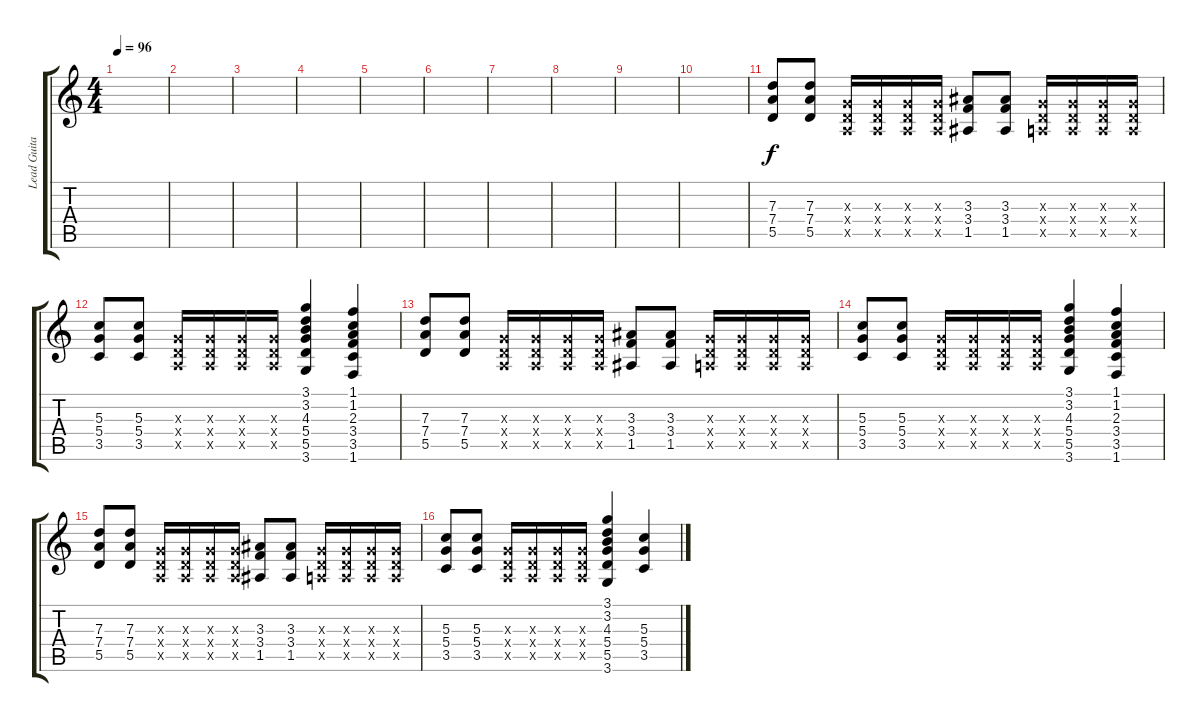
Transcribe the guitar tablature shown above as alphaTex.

\track ("Lead Guitar" "Lead Guita") {instrument distortionguitar}
\staff {score tabs}
\tuning (E4 B3 G3 D3 A2 E2) {hide}
\ts (4 4)
\tempo 96
\clef g2
\ks c
|
|
|
|
|
|
|
|
|
|
(7.3 7.4 5.5).8 (7.3 7.4 5.5).8 (0.3{x} 0.4{x} 0.5{x}).16 (0.3{x} 0.4{x} 0.5{x}).16 (0.3{x} 0.4{x} 0.5{x}).16 (0.3{x} 0.4{x} 0.5{x}).16 (3.3 3.4 1.5).8 (3.3 3.4 1.5).8 (0.3{x} 0.4{x} 0.5{x}).16 (0.3{x} 0.4{x} 0.5{x}).16 (0.3{x} 0.4{x} 0.5{x}).16 (0.3{x} 0.4{x} 0.5{x}).16 |
(5.3 5.4 3.5).8 (5.3 5.4 3.5).8 (0.3{x} 0.4{x} 0.5{x}).16 (0.3{x} 0.4{x} 0.5{x}).16 (0.3{x} 0.4{x} 0.5{x}).16 (0.3{x} 0.4{x} 0.5{x}).16 (3.1 3.2 4.3 5.4 5.5 3.6).4 (1.1 1.2 2.3 3.4 3.5 1.6).4 |
(7.3 7.4 5.5).8 (7.3 7.4 5.5).8 (0.3{x} 0.4{x} 0.5{x}).16 (0.3{x} 0.4{x} 0.5{x}).16 (0.3{x} 0.4{x} 0.5{x}).16 (0.3{x} 0.4{x} 0.5{x}).16 (3.3 3.4 1.5).8 (3.3 3.4 1.5).8 (0.3{x} 0.4{x} 0.5{x}).16 (0.3{x} 0.4{x} 0.5{x}).16 (0.3{x} 0.4{x} 0.5{x}).16 (0.3{x} 0.4{x} 0.5{x}).16 |
(5.3 5.4 3.5).8 (5.3 5.4 3.5).8 (0.3{x} 0.4{x} 0.5{x}).16 (0.3{x} 0.4{x} 0.5{x}).16 (0.3{x} 0.4{x} 0.5{x}).16 (0.3{x} 0.4{x} 0.5{x}).16 (3.1 3.2 4.3 5.4 5.5 3.6).4 (1.1 1.2 2.3 3.4 3.5 1.6).4 |
(7.3 7.4 5.5).8 (7.3 7.4 5.5).8 (0.3{x} 0.4{x} 0.5{x}).16 (0.3{x} 0.4{x} 0.5{x}).16 (0.3{x} 0.4{x} 0.5{x}).16 (0.3{x} 0.4{x} 0.5{x}).16 (3.3 3.4 1.5).8 (3.3 3.4 1.5).8 (0.3{x} 0.4{x} 0.5{x}).16 (0.3{x} 0.4{x} 0.5{x}).16 (0.3{x} 0.4{x} 0.5{x}).16 (0.3{x} 0.4{x} 0.5{x}).16 |
(5.3 5.4 3.5).8 (5.3 5.4 3.5).8 (0.3{x} 0.4{x} 0.5{x}).16 (0.3{x} 0.4{x} 0.5{x}).16 (0.3{x} 0.4{x} 0.5{x}).16 (0.3{x} 0.4{x} 0.5{x}).16 (3.1 3.2 4.3 5.4 5.5 3.6).4 (5.3 5.4 3.5).4
